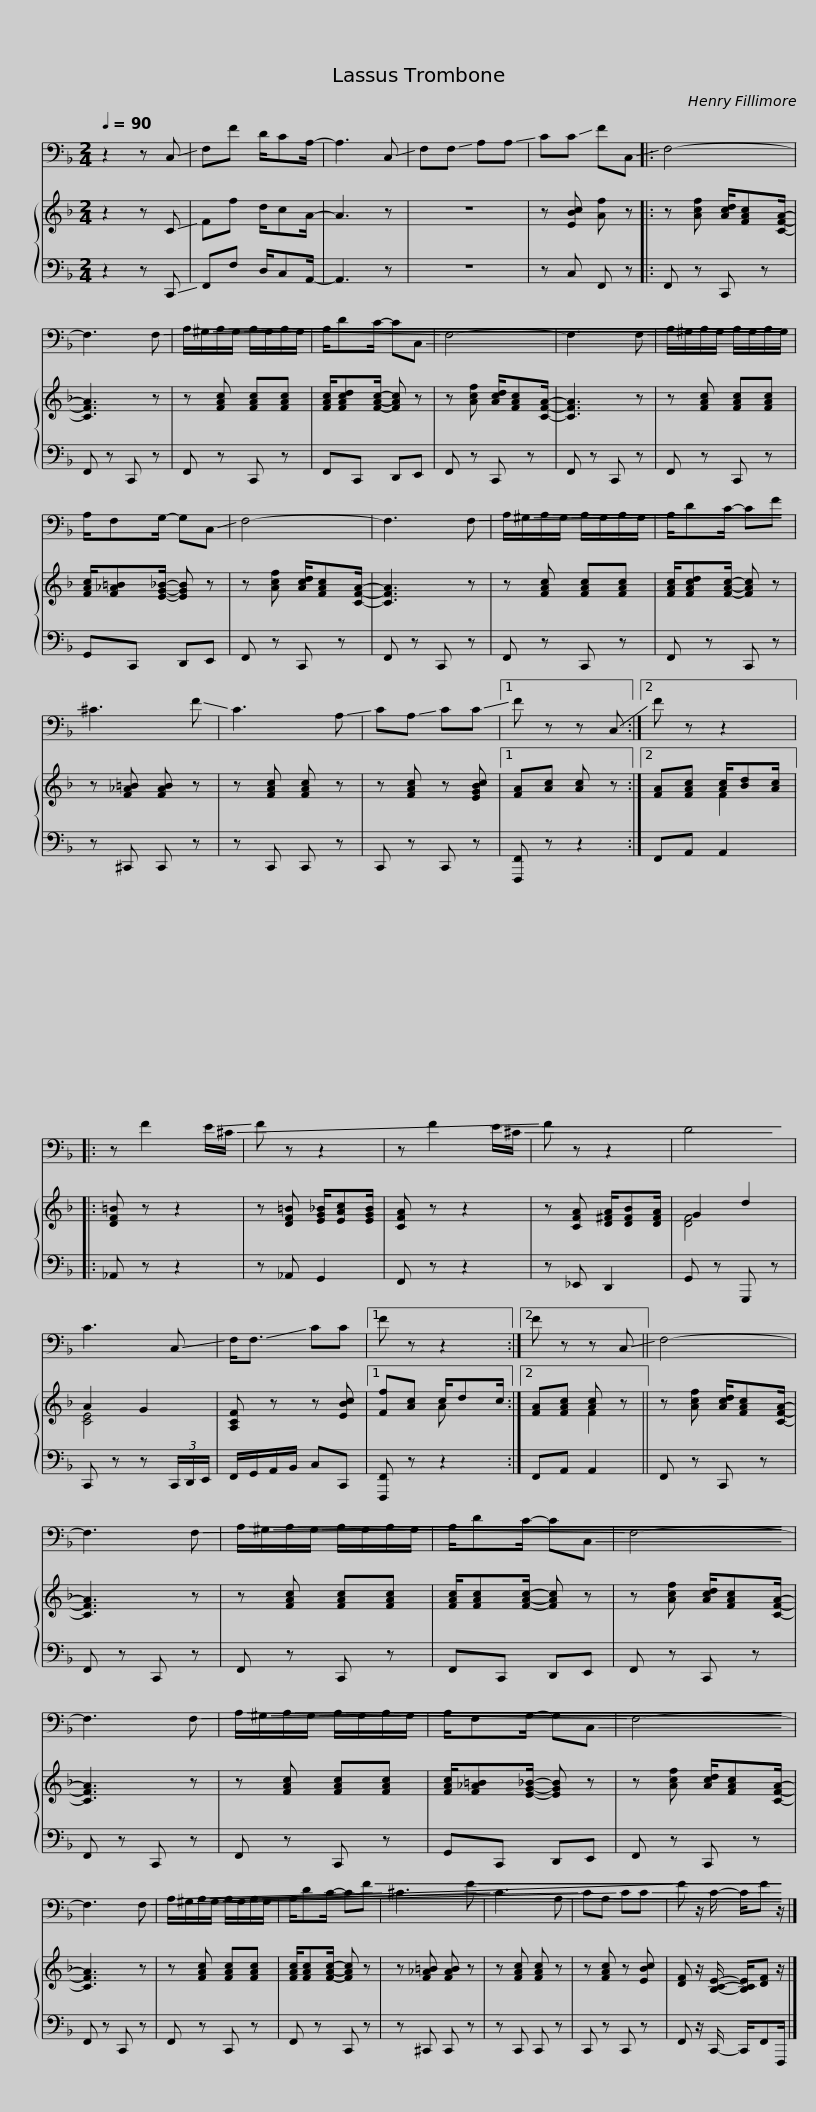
X:1
%%score 1 { ( 2 4 ) | 3 }
L:1/8
Q:1/4=90
M:2/4
I:linebreak $
K:F
V:1 bass
V:2 treble
V:4 treble
V:3 bass
V:1
 z2 z !-(!C, | !-)!F,F D/CA,/- | A,3 !-(!C, | !-)!F,!-(!F, !-)!A,!-(!A, | !-)!C!-(!C !-)!F!-(!C, |: %5
 !-)!F,4- | F,3 !-(!F, |$ !-(!A,/!-(!^G,/!-(!A,/!-(!G,/ !-(!A,/!-(!G,/!-(!A,/!-)!G,/ | A,/DC/- C!-(!C, | !-)!F,4- | %10
 F,3 !-(!F, |$ !-(!A,/!-(!^G,/!-(!A,/!-(!G,/ !-(!A,/!-(!G,/!-(!A,/!-)!G,/ | A,/F,G,/- G,!-(!C, | !-)!F,4- | F,3 !-(!F, |$ %15
 !-(!A,/!-(!^G,/!-(!A,/!-(!G,/ !-(!A,/!-(!G,/!-(!A,/!-)!G,/ | A,/DC/- C!-(!F | !-)!^C3 !-(!F | !-)!C3 !-(!A, | !-)!C!-(!A, !-)!C!-(!C |1$ %20
 !-)!F z z !-(!C, :|2 !-)!F z z2 |: z F2 !-(!E/!-(!^C/ | !-)!F z z2 | z F2 !-(!E/!-(!^C/ | %25
 !-)!F z z2 |$ D4 | C3 !-(!C, | !-)!F,<!-(!F, !-)!CC |1 F z z2 :|2 %30
 F z z !-(!C, || !-)!F,4- | F,3 !-(!F, |$ !-(!A,/!-(!^G,/!-(!A,/!-(!G,/ !-(!A,/!-(!G,/!-(!A,/!-)!G,/ | A,/DC/- C!-(!C, | %35
 !-)!F,4- | F,3 !-(!F, |$ !-(!A,/!-(!^G,/!-(!A,/!-(!G,/ !-(!A,/!-(!G,/!-(!A,/!-)!G,/ | A,/F,G,/- G,!-(!C, | !-)!F,4- | %40
 F,3 !-(!F, |$ !-(!A,/!-(!^G,/!-(!A,/!-(!G,/ !-(!A,/!-(!G,/!-(!A,/!-)!G,/ | A,/DC/- C!-(!F | !-)!^C3 !-(!F | !-)!C3 !-(!A, | %45
 !-)!C!-(!A, !-)!C!-(!C |$ !-)!F z/ C/- C/F z/ |] %47
V:2
 z2 z !-(!C | !-)!Ff d/cA/- | A3 z | z4 | z [EBc] [Af] z |: %5
 z [Acf] [Acd]/[FAc][CFA]/- | [CFA]3 z |$ z [FAc] [FAc][FAc] | [FAc]/[FAcd][FAc]/- [FAc] z | z [Acf] [Acd]/[FAc][CFA]/- | %10
 [CFA]3 z |$ z [FAc] [FAc][FAc] | [FAc]/[F_A=B][EG_B]/- [EGB] z | z [Acf] [Acd]/[FAc][CFA]/- | [CFA]3 z |$ %15
 z [FAc] [FAc][FAc] | [FAc]/[FAcd][FAc]/- [FAc] z | z [F_A=B] [FAB] z | z [FAc] [FAc] z | z [FAc] z [EGBc] |1$ %20
 [FA][Ac] [Ac] z :|2 [FA][FAc] [Ac]/[Bd][Ac]/ |: [DF=B] z z2 | z [DF=B] [EG_B]/[EAc][EGB]/ | [CFA] z z2 | %25
 z [CFA] [D^FA]/[DFB][DFA]/ |$ G2 d2 | A2 G2 | [A,CF] z z [EBc] |1 [Ff][Ac] c/dc/ :|2 %30
 [FA][FAc] [Ac] z || z [Acf] [Acd]/[FAc][CFA]/- | [CFA]3 z |$ z [FAc] [FAc][FAc] | [FAc]/[FAc][FAc]/- [FAc] z | %35
 z [Acf] [Acd]/[FAc][CFA]/- | [CFA]3 z |$ z [FAc] [FAc][FAc] | [FAc]/[F_A=B][EG_B]/- [EGB] z | z [Acf] [Acd]/[FAc][CFA]/- | %40
 [CFA]3 z |$ z [FAc] [FAc][FAc] | [FAc]/[FAc][FAc]/- [FAc] z | z [F_A=B] [FAB] z | z [FAc] [FAc] z | %45
 z [FAc] z [EBc] |$ [DF] z/ [B,CE]/- [B,CE]/[DF] z/ |] %47
V:3
 z2 z !-(!C,, | !-)!F,,F, D,/C,A,,/- | A,,3 z | z4 | z C, F,, z |: %5
 F,, z C,, z | F,, z C,, z |$ F,, z C,, z | F,,C,, D,,E,, | F,, z C,, z | %10
 F,, z C,, z |$ F,, z C,, z | G,,C,, D,,E,, | F,, z C,, z | F,, z C,, z |$ %15
 F,, z C,, z | F,, z C,, z | z ^C,, C,, z | z C,, C,, z | C,, z C,, z |1$ %20
 [F,,,F,,] z z2 :|2 F,,A,, A,,2 |: _A,, z z2 | z _A,, G,,2 | F,, z z2 | %25
 z _E,, D,,2 |$ G,, z G,,, z | C,, z z (3C,,/D,,/E,,/ | F,,/G,,/A,,/B,,/ C,C,, |1 [F,,,F,,] z z2 :|2 %30
 F,,A,, A,,2 || F,, z C,, z | F,, z C,, z |$ F,, z C,, z | F,,C,, D,,E,, | %35
 F,, z C,, z | F,, z C,, z |$ F,, z C,, z | G,,C,, D,,E,, | F,, z C,, z | %40
 F,, z C,, z |$ F,, z C,, z | F,, z C,, z | z ^C,, C,, z | z C,, C,, z | %45
 C,, z C,, z |$ F,, z/ C,,/- C,,/F,,F,,,/ |] %47
V:4
 x4 | x4 | x4 | x4 | x4 |: %5
 x4 | x4 |$ x4 | x4 | x4 | %10
 x4 |$ x4 | x4 | x4 | x4 |$ %15
 x4 | x4 | x4 | x4 | x4 |1$ %20
 x4 :|2 x2 F2 |: x4 | x4 | x4 | %25
 x4 |$ [DF]4 | [CE]4 | x4 |1 x2 A x :|2 %30
 x2 F2 || x4 | x4 |$ x4 | x4 | %35
 x4 | x4 |$ x4 | x4 | x4 | %40
 x4 |$ x4 | x4 | x4 | x4 | %45
 x4 |$ x4 |] %47
